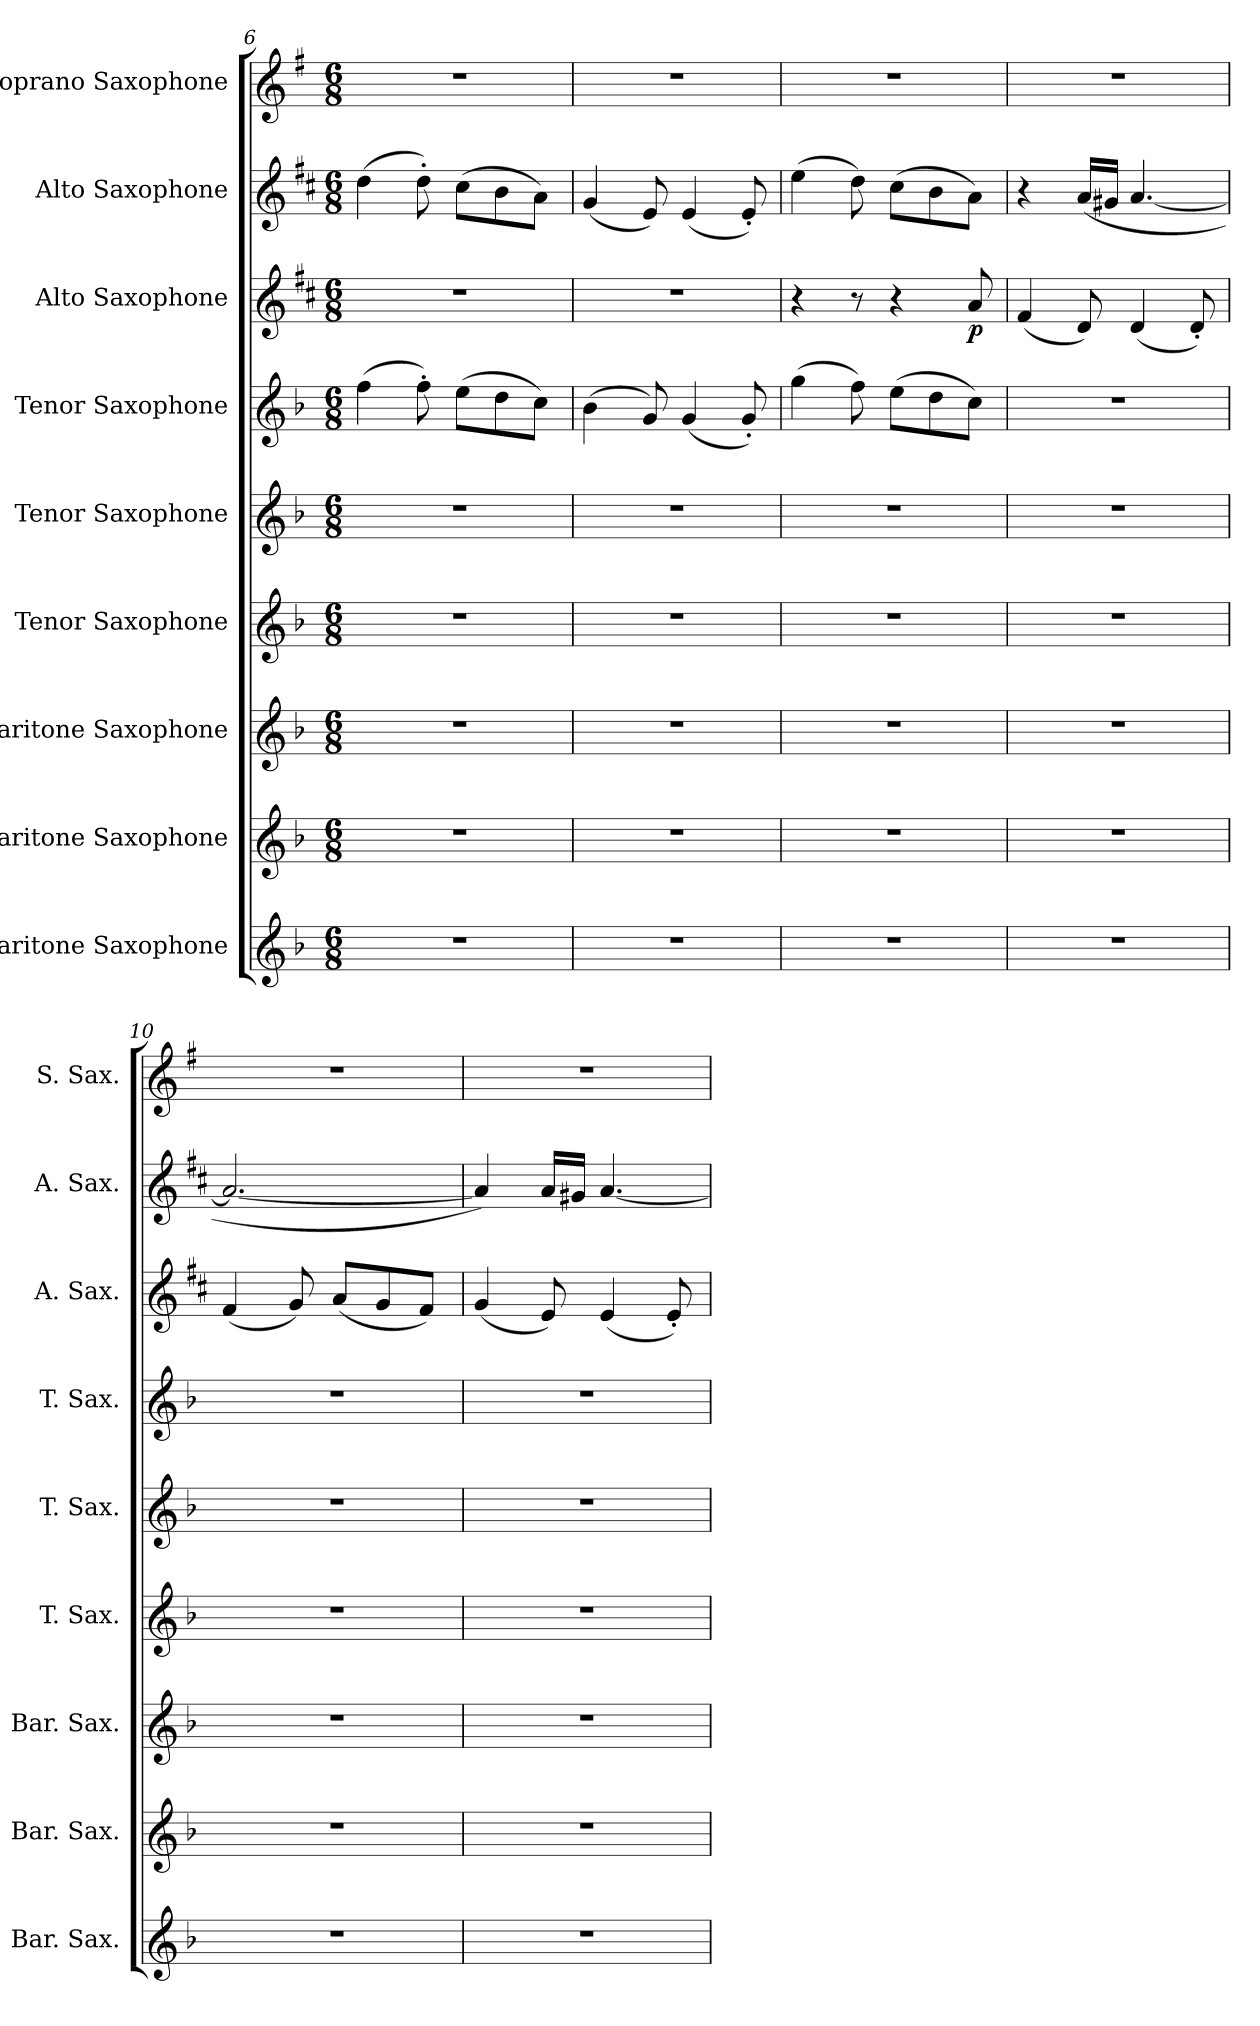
**kern	**kern	**kern	**kern	**kern	**kern	**kern	**dynam	**kern	**kern
*part9	*part8	*part7	*part6	*part5	*part4	*part3	*part3	*part2	*part1
*staff9	*staff8	*staff7	*staff6	*staff5	*staff4	*staff3	*staff3	*staff2	*staff1
*I"Baritone Saxophone	*I"Baritone Saxophone	*I"Baritone Saxophone	*I"Tenor Saxophone	*I"Tenor Saxophone	*I"Tenor Saxophone	*I"Alto Saxophone	*	*I"Alto Saxophone	*I"Soprano Saxophone
*I'Bar. Sax.	*I'Bar. Sax.	*I'Bar. Sax.	*I'T. Sax.	*I'T. Sax.	*I'T. Sax.	*I'A. Sax.	*	*I'A. Sax.	*I'S. Sax.
!!LO:PB:g=z
*clefG2	*clefG2	*clefG2	*clefG2	*clefG2	*clefG2	*clefG2	*	*clefG2	*clefG2
*ITrd12c21	*ITrd12c21	*ITrd12c21	*ITrd8c14	*ITrd8c14	*ITrd8c14	*ITrd5c9	*	*ITrd5c9	*ITrd1c2
*k[b-]	*k[b-]	*k[b-]	*k[b-]	*k[b-]	*k[b-]	*k[b-]	*	*k[b-]	*k[b-]
*M6/8	*M6/8	*M6/8	*M6/8	*M6/8	*M6/8	*M6/8	*	*M6/8	*M6/8
=6	=6	=6	=6	=6	=6	=6	=6	=6	=6
2.r	2.r	2.r	2.r	2.r	(4f\	2.r	.	(4f\	2.r
.	.	.	.	.	8f'\)	.	.	8f'\)	.
.	.	.	.	.	(8e\L	.	.	(8e\L	.
.	.	.	.	.	8d\	.	.	8d\	.
.	.	.	.	.	8c\J)	.	.	8c\J)	.
=7	=7	=7	=7	=7	=7	=7	=7	=7	=7
2.r	2.r	2.r	2.r	2.r	(4B-\	2.r	.	(4B-/	2.r
.	.	.	.	.	8G/)	.	.	8G/)	.
.	.	.	.	.	(4G/	.	.	(4G/	.
.	.	.	.	.	8G'/)	.	.	8G'/)	.
=8	=8	=8	=8	=8	=8	=8	=8	=8	=8
2.r	2.r	2.r	2.r	2.r	(4g\	4r	.	(4g\	2.r
.	.	.	.	.	8f\)	8r	.	8f\)	.
.	.	.	.	.	(8e\L	4r	.	(8e\L	.
.	.	.	.	.	8d\	.	.	8d\	.
!	!	!	!	!	!	!	!LO:DY:b	!	!
.	.	.	.	.	8c\J)	8c/	p	8c\J)	.
=9	=9	=9	=9	=9	=9	=9	=9	=9	=9
2.r	2.r	2.r	2.r	2.r	2.r	(4A/	.	4r	2.r
.	.	.	.	.	.	8F/)	.	(16c/LL	.
.	.	.	.	.	.	.	.	16Bn/JJ	.
.	.	.	.	.	.	(4F/	.	[4.c/	.
.	.	.	.	.	.	8F'/)	.	.	.
=10	=10	=10	=10	=10	=10	=10	=10	=10	=10
2.r	2.r	2.r	2.r	2.r	2.r	(4A/	.	2.c/_	2.r
.	.	.	.	.	.	8B-/)	.	.	.
.	.	.	.	.	.	(8c/L	.	.	.
.	.	.	.	.	.	8B-/	.	.	.
.	.	.	.	.	.	8A/J)	.	.	.
=11	=11	=11	=11	=11	=11	=11	=11	=11	=11
2.r	2.r	2.r	2.r	2.r	2.r	(4B-/	.	4c/])	2.r
.	.	.	.	.	.	8G/)	.	16c/LL	.
.	.	.	.	.	.	.	.	16Bn/JJ	.
.	.	.	.	.	.	(4G/	.	[4.c/	.
.	.	.	.	.	.	8G'/)	.	.	.
=	=	=	=	=	=	=	=	=	=
*-	*-	*-	*-	*-	*-	*-	*-	*-	*-
